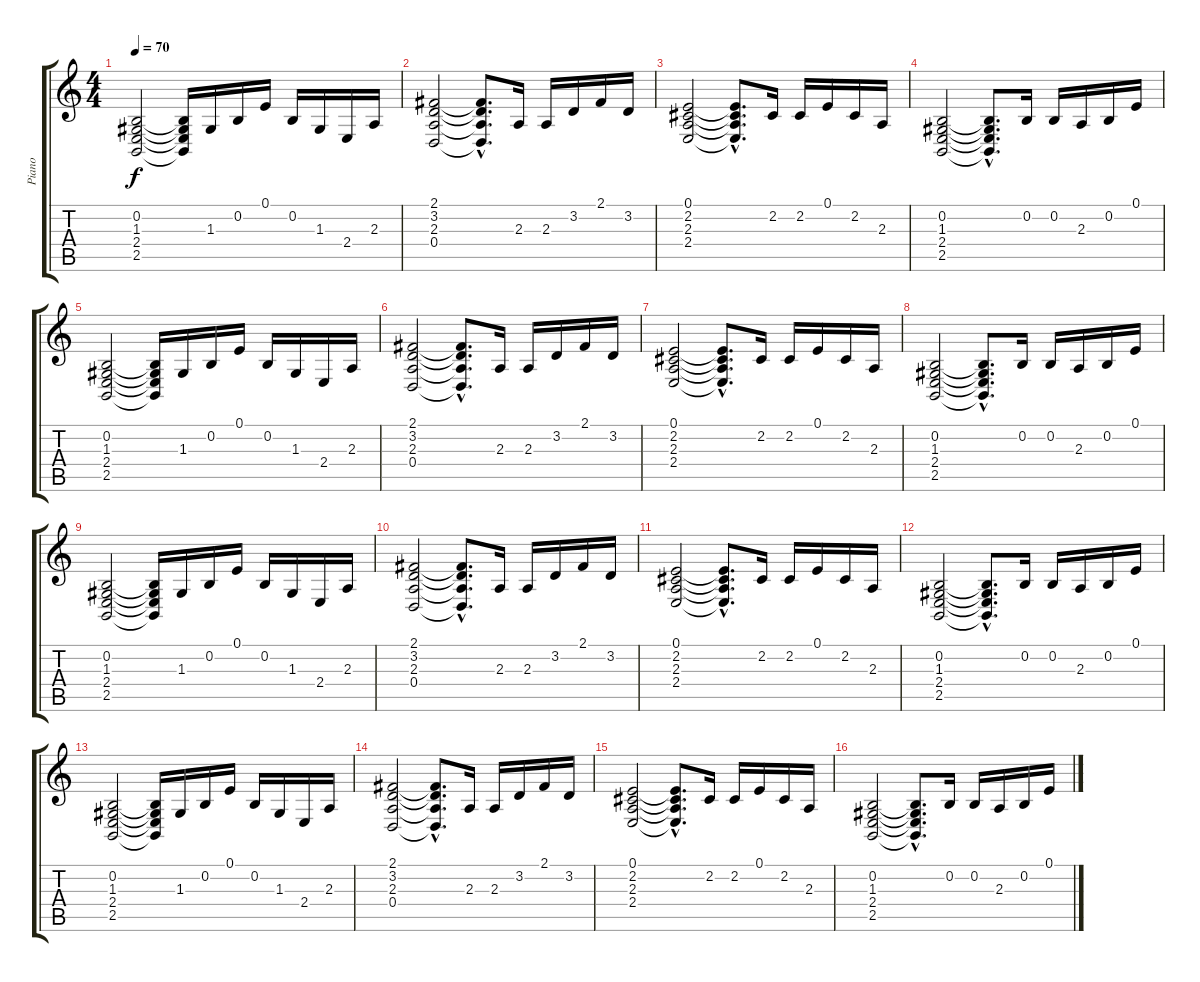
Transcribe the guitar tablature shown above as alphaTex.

\track ("Piano" "Piano") {instrument acousticgrandpiano}
\staff {score tabs}
\tuning (E4 B3 G3 D3 A2 E2) {hide}
\ts (4 4)
\tempo 70
\clef g2
\ks c
(0.2 1.3 2.4 2.5).2{dy f} (0.2{t} 1.3{t} 2.4{t} 2.5{t}).16 1.3.16 0.2.16 0.1.16 0.2.16 1.3.16 2.4.16 2.3.16 |
(2.1 3.2 2.3 0.4).2 (2.1{hac t} 3.2{hac t} 2.3{hac t} 0.4{hac t}).8{d} 2.3.16 2.3.16 3.2.16 2.1.16 3.2.16 |
(0.1 2.2 2.3 2.4).2 (0.1{hac t} 2.2{hac t} 2.3{hac t} 2.4{hac t}).8{d} 2.2.16 2.2.16 0.1.16 2.2.16 2.3.16 |
(0.2 1.3 2.4 2.5).2 (0.2{hac t} 1.3{hac t} 2.4{hac t} 2.5{hac t}).8{d} 0.2.16 0.2.16 2.3.16 0.2.16 0.1.16 |
(0.2 1.3 2.4 2.5).2 (0.2{t} 1.3{t} 2.4{t} 2.5{t}).16 1.3.16 0.2.16 0.1.16 0.2.16 1.3.16 2.4.16 2.3.16 |
(2.1 3.2 2.3 0.4).2 (2.1{hac t} 3.2{hac t} 2.3{hac t} 0.4{hac t}).8{d} 2.3.16 2.3.16 3.2.16 2.1.16 3.2.16 |
(0.1 2.2 2.3 2.4).2 (0.1{hac t} 2.2{hac t} 2.3{hac t} 2.4{hac t}).8{d} 2.2.16 2.2.16 0.1.16 2.2.16 2.3.16 |
(0.2 1.3 2.4 2.5).2 (0.2{hac t} 1.3{hac t} 2.4{hac t} 2.5{hac t}).8{d} 0.2.16 0.2.16 2.3.16 0.2.16 0.1.16 |
(0.2 1.3 2.4 2.5).2 (0.2{t} 1.3{t} 2.4{t} 2.5{t}).16 1.3.16 0.2.16 0.1.16 0.2.16 1.3.16 2.4.16 2.3.16 |
(2.1 3.2 2.3 0.4).2 (2.1{hac t} 3.2{hac t} 2.3{hac t} 0.4{hac t}).8{d} 2.3.16 2.3.16 3.2.16 2.1.16 3.2.16 |
(0.1 2.2 2.3 2.4).2 (0.1{hac t} 2.2{hac t} 2.3{hac t} 2.4{hac t}).8{d} 2.2.16 2.2.16 0.1.16 2.2.16 2.3.16 |
(0.2 1.3 2.4 2.5).2 (0.2{hac t} 1.3{hac t} 2.4{hac t} 2.5{hac t}).8{d} 0.2.16 0.2.16 2.3.16 0.2.16 0.1.16 |
(0.2 1.3 2.4 2.5).2 (0.2{t} 1.3{t} 2.4{t} 2.5{t}).16 1.3.16 0.2.16 0.1.16 0.2.16 1.3.16 2.4.16 2.3.16 |
(2.1 3.2 2.3 0.4).2 (2.1{hac t} 3.2{hac t} 2.3{hac t} 0.4{hac t}).8{d} 2.3.16 2.3.16 3.2.16 2.1.16 3.2.16 |
(0.1 2.2 2.3 2.4).2 (0.1{hac t} 2.2{hac t} 2.3{hac t} 2.4{hac t}).8{d} 2.2.16 2.2.16 0.1.16 2.2.16 2.3.16 |
(0.2 1.3 2.4 2.5).2 (0.2{hac t} 1.3{hac t} 2.4{hac t} 2.5{hac t}).8{d} 0.2.16 0.2.16 2.3.16 0.2.16 0.1.16
